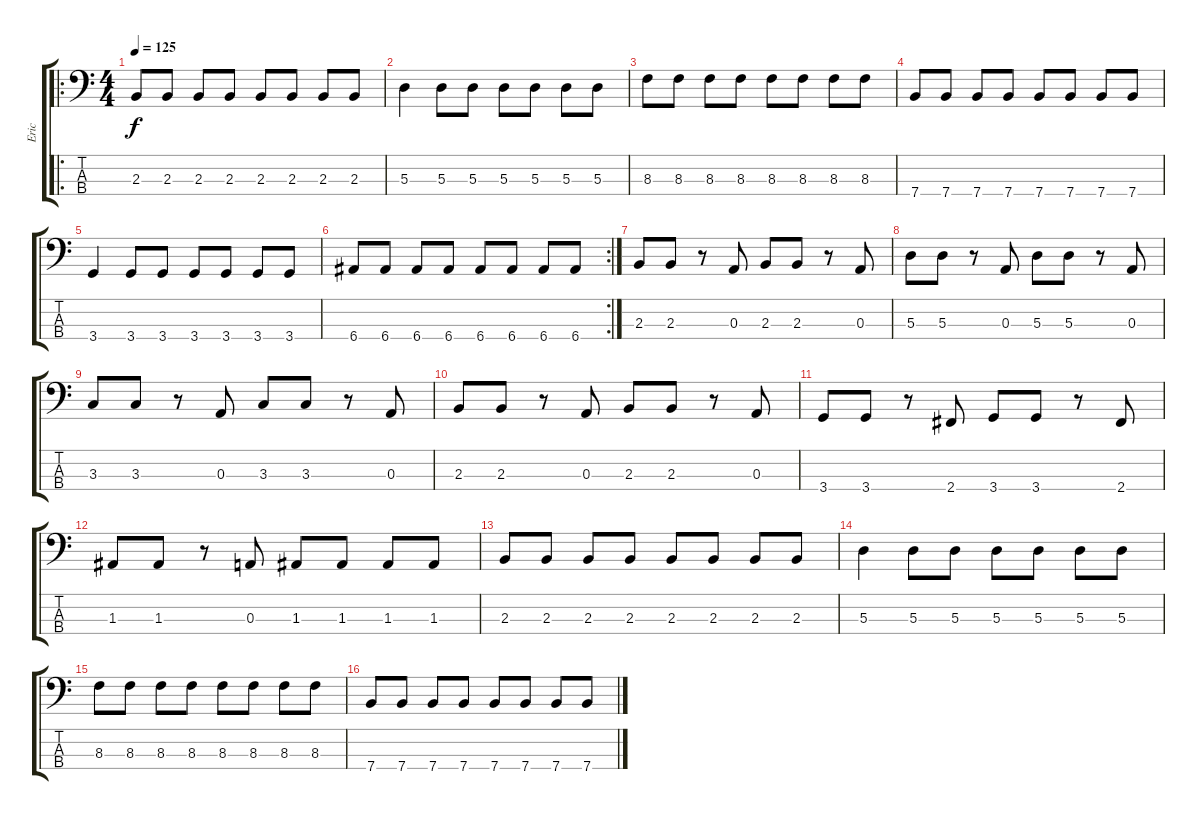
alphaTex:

\track ("Eric" "Eric") {instrument electricbasspick}
\staff {score tabs}
\tuning (G2 D2 A1 E1) {hide}
\ro
\ts (4 4)
\tempo 125
\clef f4
\ks c
2.3.8{dy f} 2.3.8 2.3.8 2.3.8 2.3.8 2.3.8 2.3.8 2.3.8 |
5.3.4 5.3.8 5.3.8 5.3.8 5.3.8 5.3.8 5.3.8 |
8.3.8 8.3.8 8.3.8 8.3.8 8.3.8 8.3.8 8.3.8 8.3.8 |
7.4.8 7.4.8 7.4.8 7.4.8 7.4.8 7.4.8 7.4.8 7.4.8 |
3.4.4 3.4.8 3.4.8 3.4.8 3.4.8 3.4.8 3.4.8 |
\rc 2
6.4.8 6.4.8 6.4.8 6.4.8 6.4.8 6.4.8 6.4.8 6.4.8 |
2.3.8 2.3.8 r.8 0.3.8 2.3.8 2.3.8 r.8 0.3.8 |
5.3.8 5.3.8 r.8 0.3.8 5.3.8 5.3.8 r.8 0.3.8 |
3.3.8 3.3.8 r.8 0.3.8 3.3.8 3.3.8 r.8 0.3.8 |
2.3.8 2.3.8 r.8 0.3.8 2.3.8 2.3.8 r.8 0.3.8 |
3.4.8 3.4.8 r.8 2.4.8 3.4.8 3.4.8 r.8 2.4.8 |
1.3.8 1.3.8 r.8 0.3.8 1.3.8 1.3.8 1.3.8 1.3.8 |
2.3.8 2.3.8 2.3.8 2.3.8 2.3.8 2.3.8 2.3.8 2.3.8 |
5.3.4 5.3.8 5.3.8 5.3.8 5.3.8 5.3.8 5.3.8 |
8.3.8 8.3.8 8.3.8 8.3.8 8.3.8 8.3.8 8.3.8 8.3.8 |
7.4.8 7.4.8 7.4.8 7.4.8 7.4.8 7.4.8 7.4.8 7.4.8
